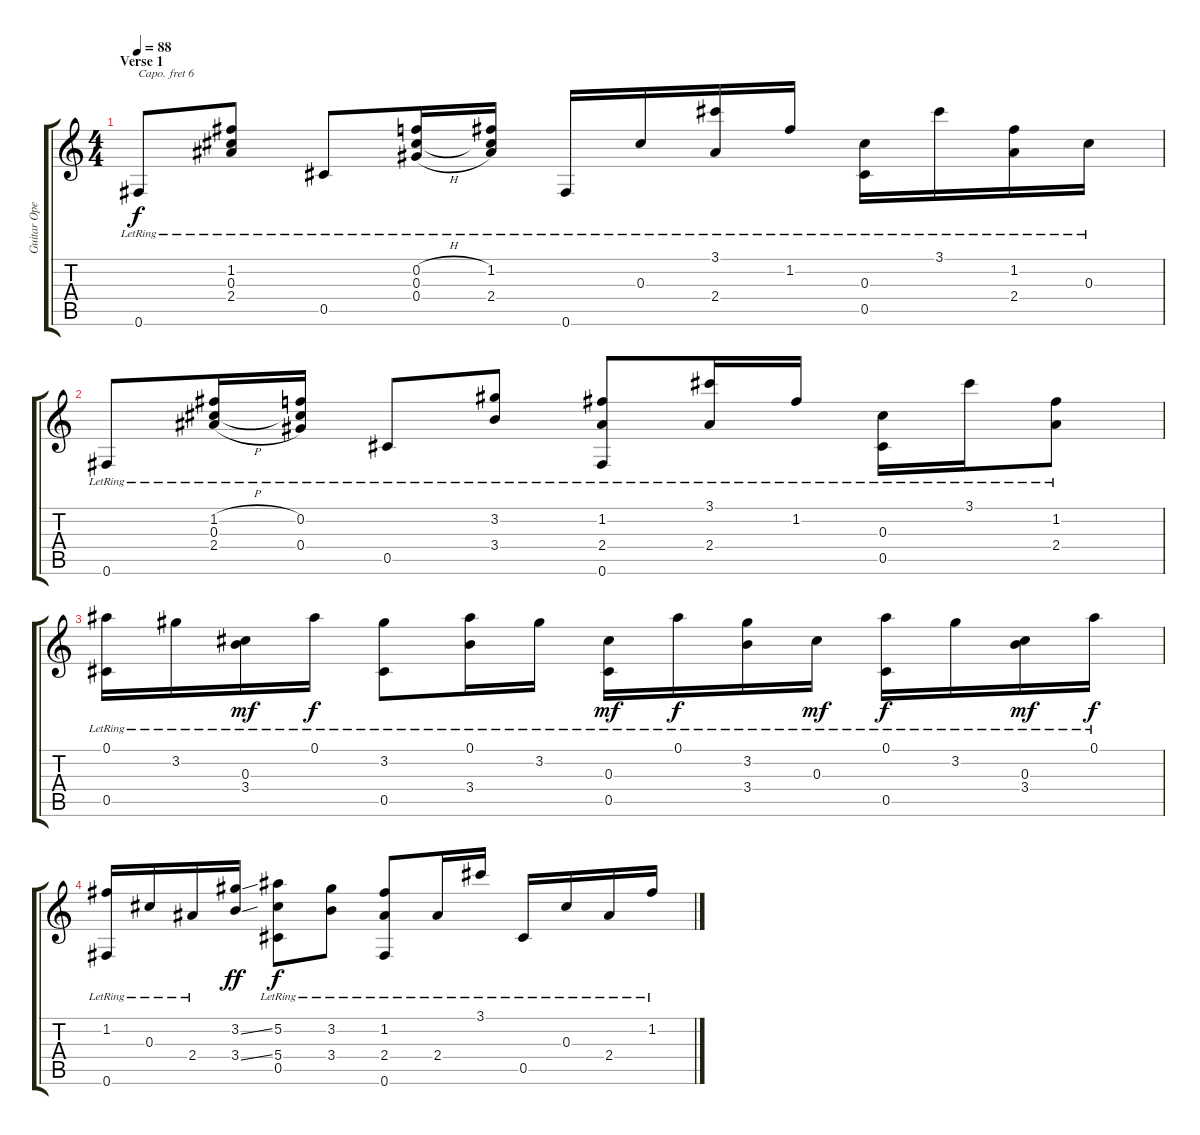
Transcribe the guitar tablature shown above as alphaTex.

\track ("Guitar Open Tuning" "Guitar Ope") {instrument acousticguitarsteel}
\staff {score tabs}
\capo 6
\tuning (E4 B3 G3 D3 G2 C2) {hide}
\ts (4 4)
\section ("" "Verse 1")
\tempo 88
\clef g2
\ks c
0.6{lr}.8{dy f} (1.2{lr} 0.3{lr} 2.4{lr}).8 0.5{lr}.8 (0.2{h} 0.3{lr} 0.4{h}).16 (1.2{lr} 0.3{t} 2.4{lr}).16 0.6{lr}.16 0.3{lr}.16 (3.1{lr} 2.4{lr}).16 1.2{lr}.16 (0.3{lr} 0.5{lr}).16 3.1{lr}.16 (1.2{lr} 2.4{lr}).16 0.3{lr}.16 |
0.6{lr}.8 (1.2{h} 0.3{lr} 2.4{h}).16 (0.2{lr} 0.3{t} 0.4{lr}).16 0.5{lr}.8 (3.2{lr} 3.4{lr}).8 (1.2{lr} 2.4{lr} 0.6{lr}).8 (3.1{lr} 2.4{lr}).16 1.2{lr}.16 (0.3{lr} 0.5{lr}).16 3.1{lr}.16 (1.2{lr} 2.4{lr}).8 |
(0.1{lr} 0.5{lr}).16 3.2{lr}.16 (0.3{lr} 3.4{lr}).16{dy mf} 0.1{lr}.16{dy f} (3.2{lr} 0.5{lr}).8 (0.1{lr} 3.4{lr}).16 3.2{lr}.16 (0.3{lr} 0.5{lr}).16{dy mf} 0.1{lr}.16{dy f} (3.2{lr} 3.4{lr}).16 0.3{lr}.16{dy mf} (0.1{lr} 0.5{lr}).16{dy f} 3.2{lr}.16 (0.3{lr} 3.4{lr}).16{dy mf} 0.1{lr}.16{dy f} |
(1.2{lr} 0.6{lr}).16 0.3{lr}.16 2.4{lr}.16 (3.2{ss} 3.4{ss}).16{dy ff} (5.2{lr} 5.4{lr} 0.5{lr}).8{dy f} (3.2{lr} 3.4{lr}).8 (1.2{lr} 2.4{lr} 0.6{lr}).8 2.4{lr}.16 3.1{lr}.16 0.5{lr}.16 0.3{lr}.16 2.4{lr}.16 1.2{lr}.16
